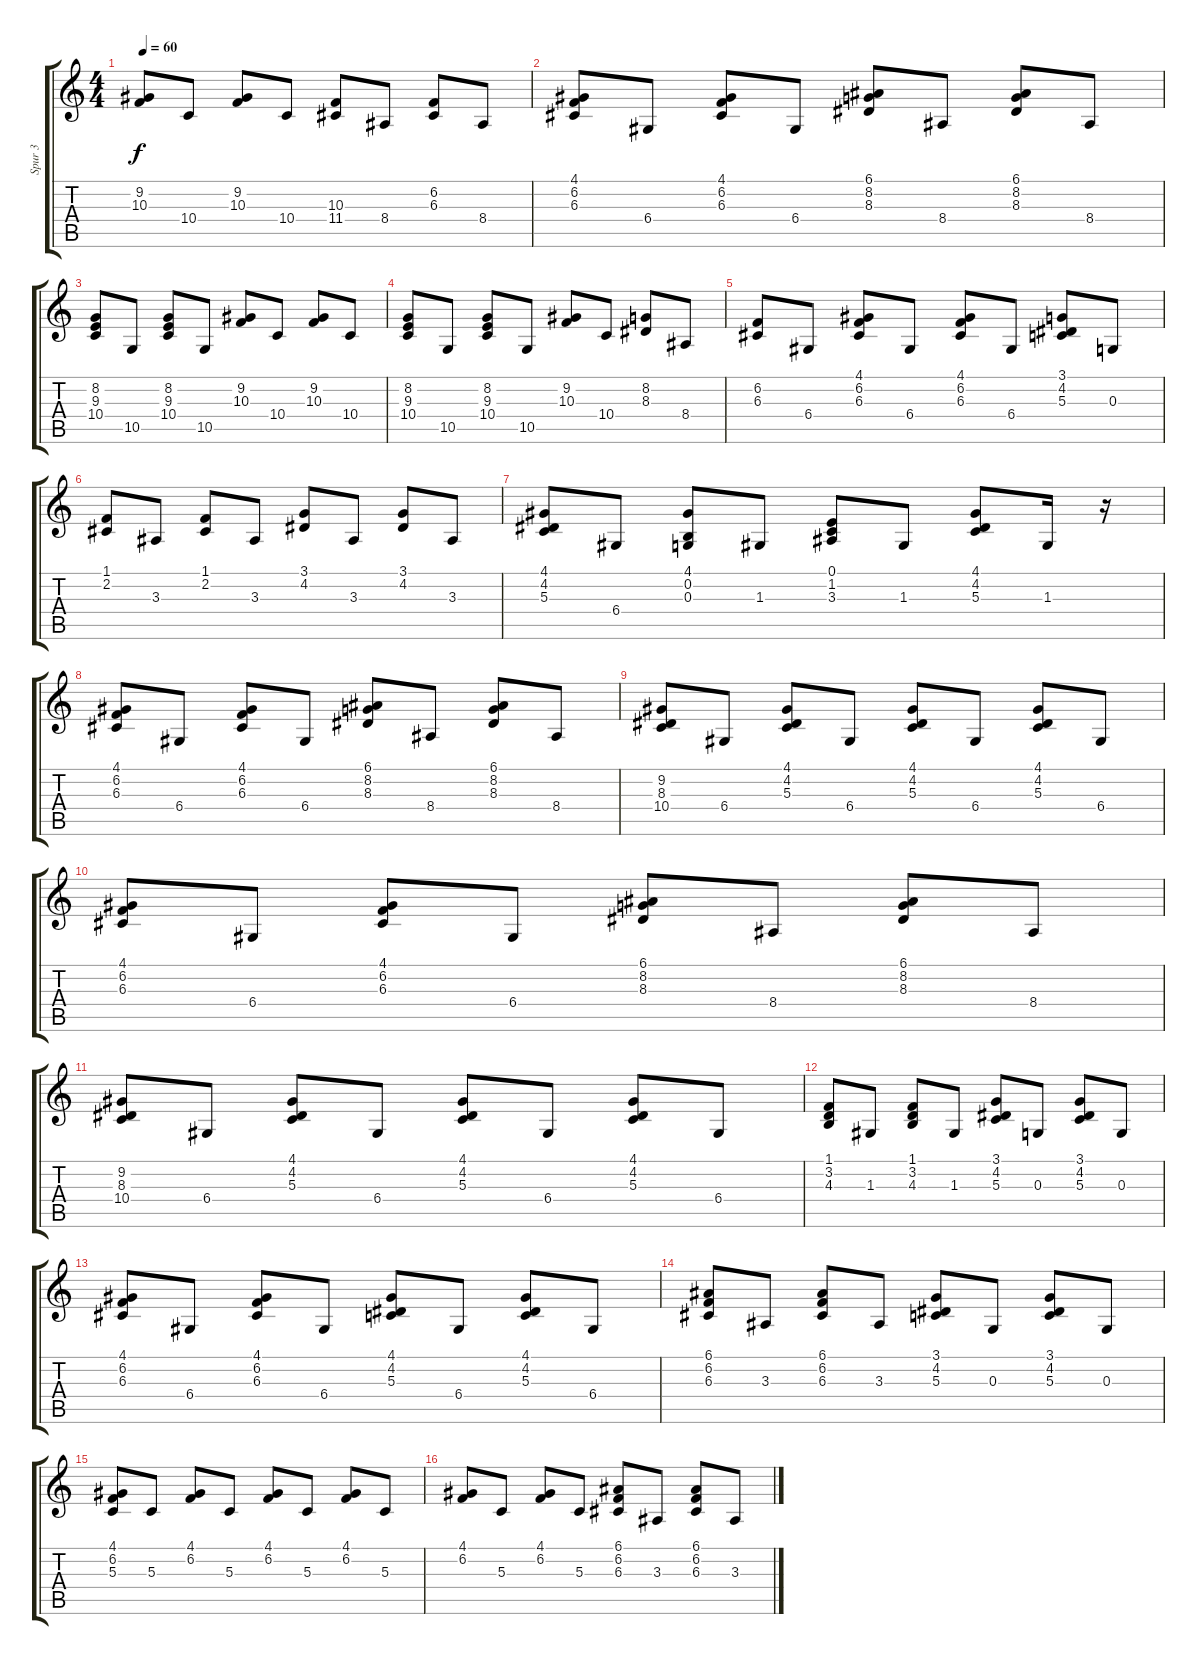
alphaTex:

\track ("Spur 3" "Spur 3") {instrument brightacousticpiano}
\staff {score tabs}
\tuning (E4 B3 G3 D3 A2 E2) {hide}
\ts (4 4)
\tempo 60
\clef g2
\ks c
(9.2 10.3).8{dy f} 10.4.8 (9.2 10.3).8 10.4.8 (10.3 11.4).8 8.4.8 (6.2 6.3).8 8.4.8 |
(4.1 6.2 6.3).8 6.4.8 (4.1 6.2 6.3).8 6.4.8 (6.1 8.2 8.3).8 8.4.8 (6.1 8.2 8.3).8 8.4.8 |
(8.2 9.3 10.4).8 10.5.8 (8.2 9.3 10.4).8 10.5.8 (9.2 10.3).8 10.4.8 (9.2 10.3).8 10.4.8 |
(8.2 9.3 10.4).8 10.5.8 (8.2 9.3 10.4).8 10.5.8 (9.2 10.3).8 10.4.8 (8.2 8.3).8 8.4.8 |
(6.2 6.3).8 6.4.8 (4.1 6.2 6.3).8 6.4.8 (4.1 6.2 6.3).8 6.4.8 (3.1 4.2 5.3).8 0.3.8 |
(1.1 2.2).8 3.3.8 (1.1 2.2).8 3.3.8 (3.1 4.2).8 3.3.8 (3.1 4.2).8 3.3.8 |
(4.1 4.2 5.3).8 6.4.8 (4.1 0.2 0.3).8 1.3.8 (0.1 1.2 3.3).8 1.3.8 (4.1 4.2 5.3).8 1.3.16 r.16 |
(4.1 6.2 6.3).8 6.4.8 (4.1 6.2 6.3).8 6.4.8 (6.1 8.2 8.3).8 8.4.8 (6.1 8.2 8.3).8 8.4.8 |
(9.2 8.3 10.4).8 6.4.8 (4.1 4.2 5.3).8 6.4.8 (4.1 4.2 5.3).8 6.4.8 (4.1 4.2 5.3).8 6.4.8 |
(4.1 6.2 6.3).8 6.4.8 (4.1 6.2 6.3).8 6.4.8 (6.1 8.2 8.3).8 8.4.8 (6.1 8.2 8.3).8 8.4.8 |
(9.2 8.3 10.4).8 6.4.8 (4.1 4.2 5.3).8 6.4.8 (4.1 4.2 5.3).8 6.4.8 (4.1 4.2 5.3).8 6.4.8 |
(1.1 3.2 4.3).8 1.3.8 (1.1 3.2 4.3).8 1.3.8 (3.1 4.2 5.3).8 0.3.8 (3.1 4.2 5.3).8 0.3.8 |
(4.1 6.2 6.3).8 6.4.8 (4.1 6.2 6.3).8 6.4.8 (4.1 4.2 5.3).8 6.4.8 (4.1 4.2 5.3).8 6.4.8 |
(6.1 6.2 6.3).8 3.3.8 (6.1 6.2 6.3).8 3.3.8 (3.1 4.2 5.3).8 0.3.8 (3.1 4.2 5.3).8 0.3.8 |
(4.1 6.2 5.3).8 5.3.8 (4.1 6.2).8 5.3.8 (4.1 6.2).8 5.3.8 (4.1 6.2).8 5.3.8 |
(4.1 6.2).8 5.3.8 (4.1 6.2).8 5.3.8 (6.1 6.2 6.3).8 3.3.8 (6.1 6.2 6.3).8 3.3.8
